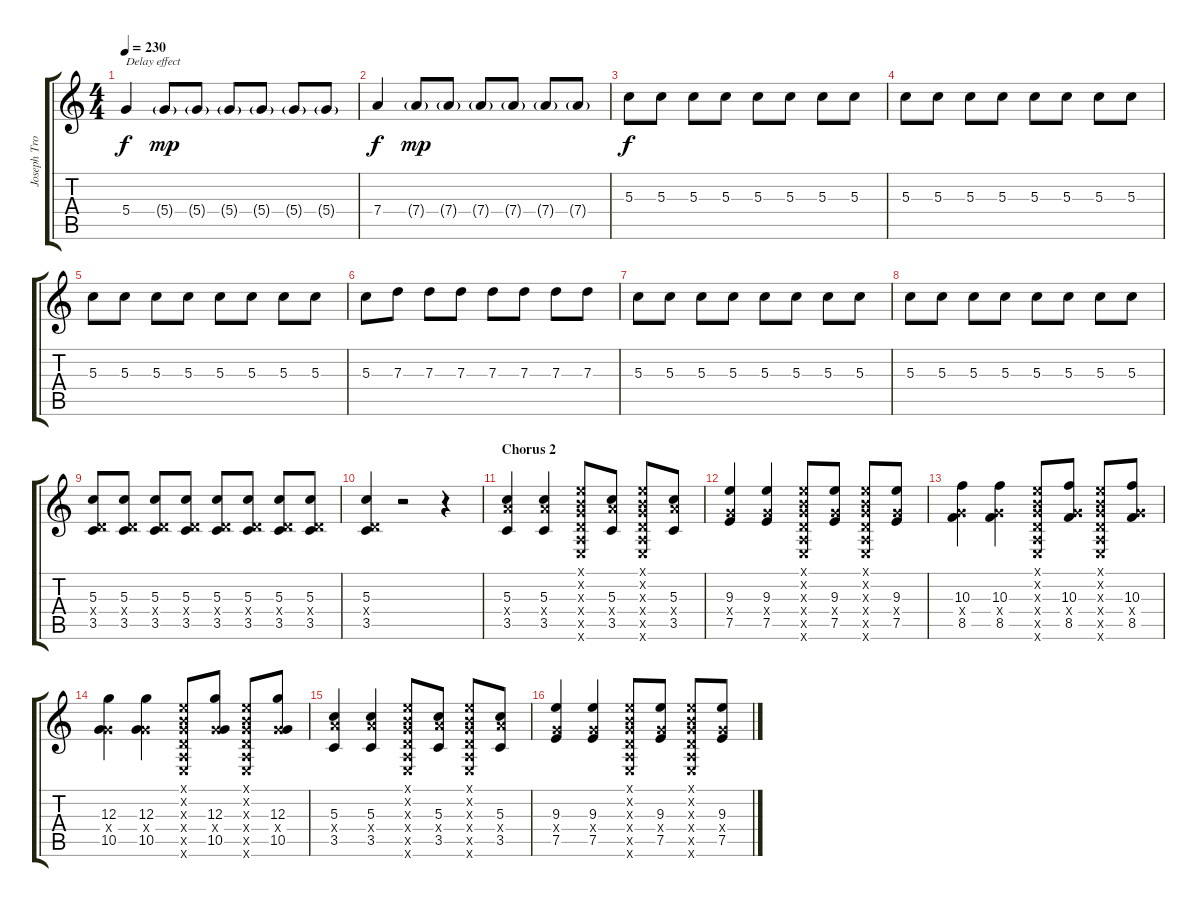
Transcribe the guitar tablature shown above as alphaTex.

\track ("Joseph Trohman (Lead Guitar)" "Joseph Tro") {instrument distortionguitar}
\staff {score tabs}
\tuning (E4 B3 G3 D3 A2 E2) {hide}
\ts (4 4)
\tempo 230
\clef g2
\ks c
5.4.4{txt "Delay effect" dy f volume 11} 5.4{g}.8{dy mp} 5.4{g}.8 5.4{g}.8 5.4{g}.8 5.4{g}.8 5.4{g}.8 |
7.4.4{dy f} 7.4{g}.8{dy mp} 7.4{g}.8 7.4{g}.8 7.4{g}.8 7.4{g}.8 7.4{g}.8 |
5.3.8{dy f volume 9} 5.3.8 5.3.8 5.3.8 5.3.8 5.3.8 5.3.8 5.3.8 |
5.3.8 5.3.8 5.3.8 5.3.8 5.3.8 5.3.8 5.3.8 5.3.8 |
5.3.8 5.3.8 5.3.8 5.3.8 5.3.8 5.3.8 5.3.8 5.3.8 |
5.3.8 7.3.8 7.3.8 7.3.8 7.3.8 7.3.8 7.3.8 7.3.8 |
5.3.8 5.3.8 5.3.8 5.3.8 5.3.8 5.3.8 5.3.8 5.3.8 |
5.3.8 5.3.8 5.3.8 5.3.8 5.3.8 5.3.8 5.3.8 5.3.8 |
(5.3 0.4{x} 3.5).8 (5.3 0.4{x} 3.5).8 (5.3 0.4{x} 3.5).8 (5.3 0.4{x} 3.5).8 (5.3 0.4{x} 3.5).8 (5.3 0.4{x} 3.5).8 (5.3 0.4{x} 3.5).8 (5.3 0.4{x} 3.5).8 |
(5.3 0.4{x} 3.5).4 r.2 r.4 |
\section ("" "Chorus 2")
(5.3 7.4{x} 3.5).4{volume 8} (5.3 7.4{x} 3.5).4 (0.1{x} 0.2{x} 0.3{x} 0.4{x} 0.5{x} 0.6{x}).8 (5.3 7.4{x} 3.5).8 (0.1{x} 0.2{x} 0.3{x} 0.4{x} 0.5{x} 0.6{x}).8 (5.3 7.4{x} 3.5).8 |
(9.3 5.4{x} 7.5).4{volume 8} (9.3 5.4{x} 7.5).4 (0.1{x} 0.2{x} 0.3{x} 0.4{x} 0.5{x} 0.6{x}).8 (9.3 5.4{x} 7.5).8 (0.1{x} 0.2{x} 0.3{x} 0.4{x} 0.5{x} 0.6{x}).8 (9.3 5.4{x} 7.5).8 |
(10.3 5.4{x} 8.5).4{volume 8} (10.3 5.4{x} 8.5).4 (0.1{x} 0.2{x} 0.3{x} 0.4{x} 0.5{x} 0.6{x}).8 (10.3 5.4{x} 8.5).8 (0.1{x} 0.2{x} 0.3{x} 0.4{x} 0.5{x} 0.6{x}).8 (10.3 5.4{x} 8.5).8 |
(12.3 5.4{x} 10.5).4{volume 8} (12.3 5.4{x} 10.5).4 (0.1{x} 0.2{x} 0.3{x} 0.4{x} 0.5{x} 0.6{x}).8 (12.3 5.4{x} 10.5).8 (0.1{x} 0.2{x} 0.3{x} 0.4{x} 0.5{x} 0.6{x}).8 (12.3 5.4{x} 10.5).8 |
(5.3 7.4{x} 3.5).4{volume 8} (5.3 7.4{x} 3.5).4 (0.1{x} 0.2{x} 0.3{x} 0.4{x} 0.5{x} 0.6{x}).8 (5.3 7.4{x} 3.5).8 (0.1{x} 0.2{x} 0.3{x} 0.4{x} 0.5{x} 0.6{x}).8 (5.3 7.4{x} 3.5).8 |
(9.3 5.4{x} 7.5).4{volume 8} (9.3 5.4{x} 7.5).4 (0.1{x} 0.2{x} 0.3{x} 0.4{x} 0.5{x} 0.6{x}).8 (9.3 5.4{x} 7.5).8 (0.1{x} 0.2{x} 0.3{x} 0.4{x} 0.5{x} 0.6{x}).8 (9.3 5.4{x} 7.5).8
